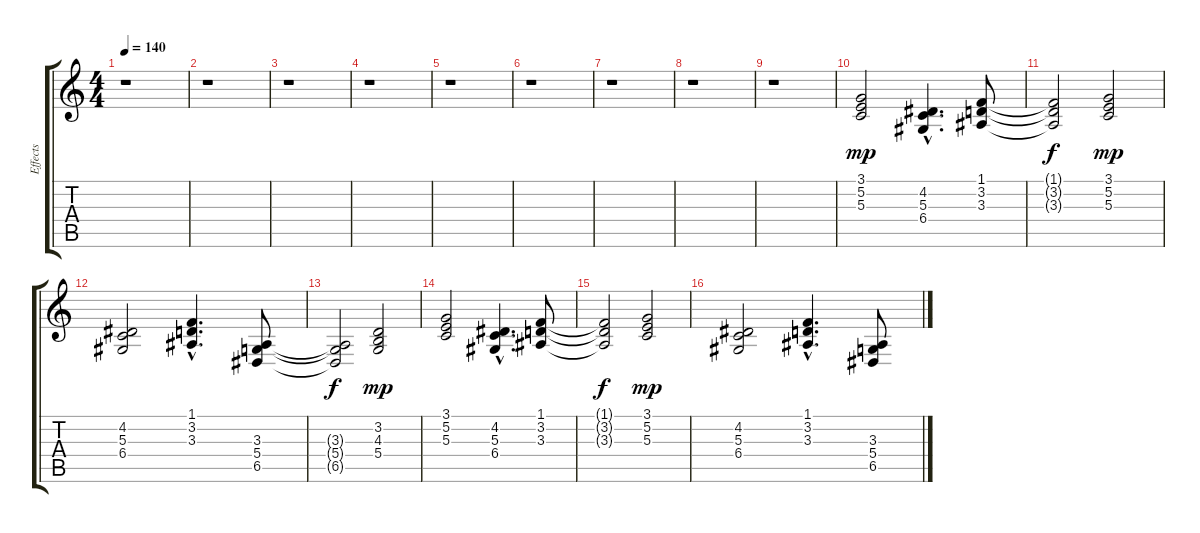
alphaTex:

\track ("Effects" "Effects") {instrument pad7halo}
\staff {score tabs}
\tuning (E4 B3 G3 D3 A2 E2) {hide}
\ts (4 4)
\tempo 140
\clef g2
\ks c
r.1{dy mp} |
r.1 |
r.1 |
r.1 |
r.1 |
r.1 |
r.1 |
r.1 |
r.1 |
(3.1 5.2 5.3).2 (4.2{hac} 5.3{hac} 6.4{hac}).4{d} (1.1 3.2 3.3).8 |
(1.1{t} 3.2{t} 3.3{t}).2{dy f} (3.1 5.2 5.3).2{dy mp} |
(4.2 5.3 6.4).2 (1.1{hac} 3.2{hac} 3.3{hac}).4{d} (3.3 5.4 6.5).8 |
(3.3{t} 5.4{t} 6.5{t}).2{dy f} (3.2 4.3 5.4).2{dy mp} |
(3.1 5.2 5.3).2 (4.2{hac} 5.3{hac} 6.4{hac}).4{d} (1.1 3.2 3.3).8 |
(1.1{t} 3.2{t} 3.3{t}).2{dy f} (3.1 5.2 5.3).2{dy mp} |
(4.2 5.3 6.4).2 (1.1{hac} 3.2{hac} 3.3{hac}).4{d} (3.3 5.4 6.5).8
